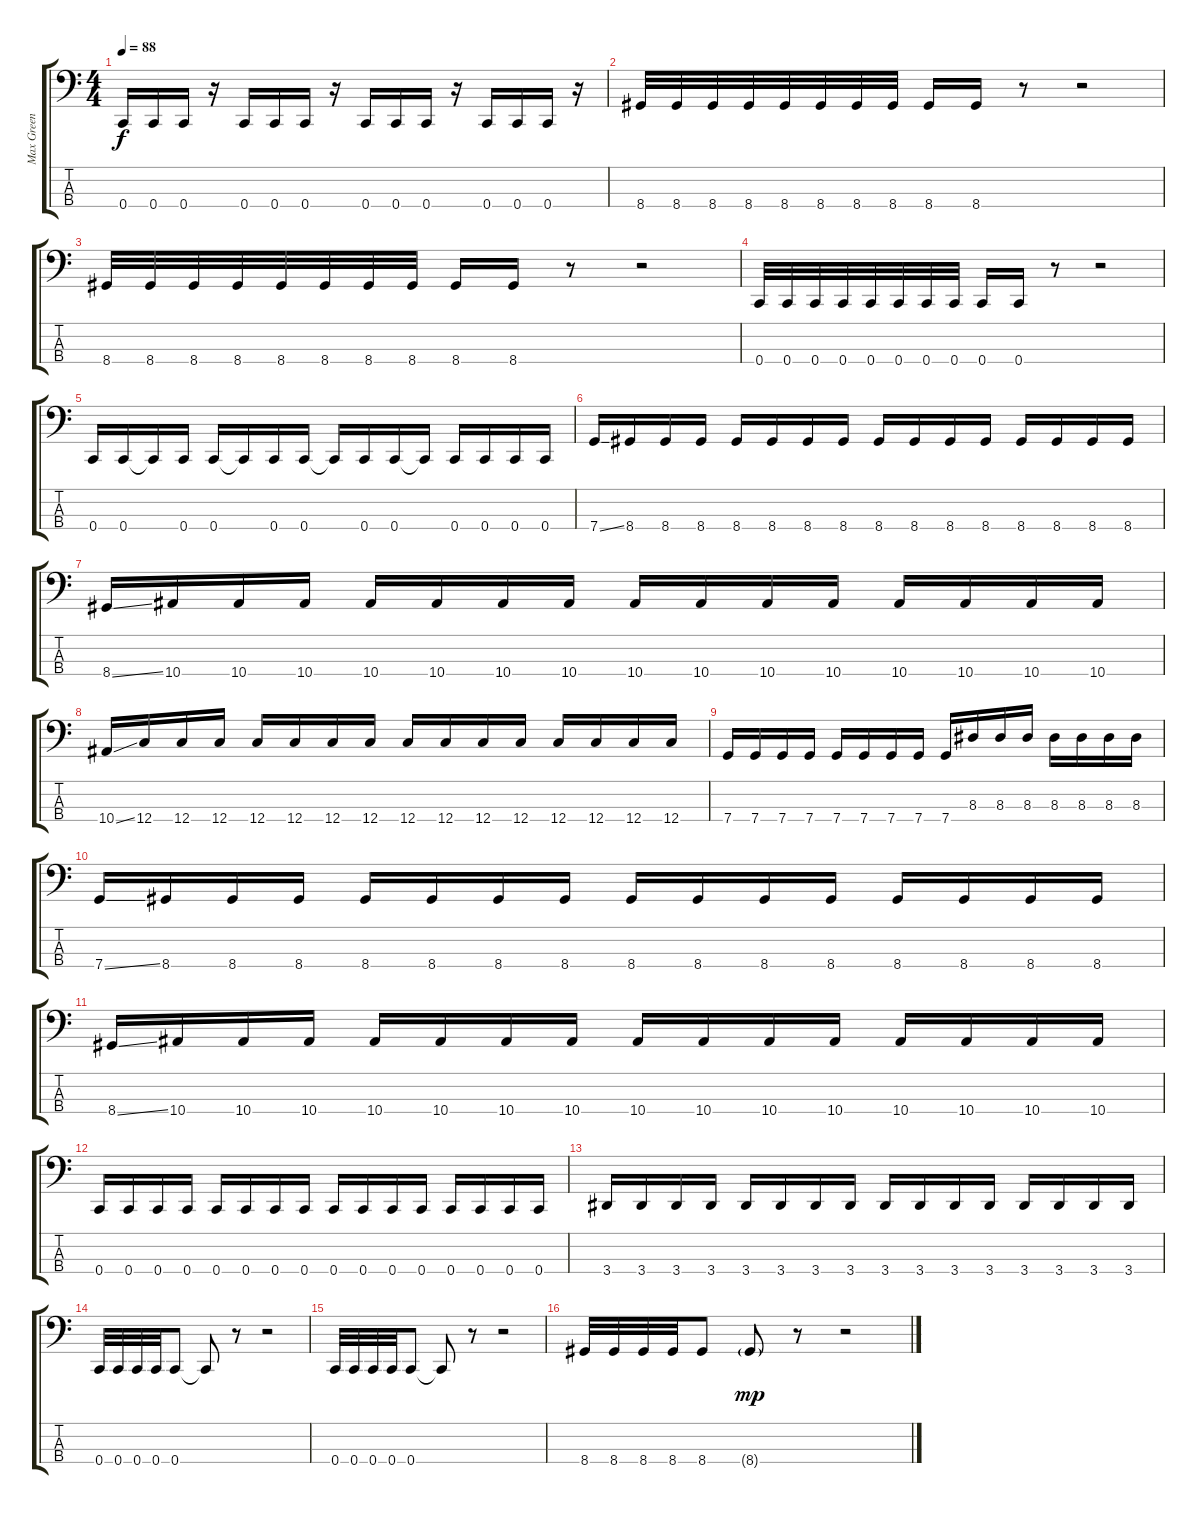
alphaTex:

\track ("Max Green" "Max Green") {instrument electricbassfinger}
\staff {score tabs}
\tuning (F2 C2 G1 C1) {hide}
\ts (4 4)
\tempo 88
\clef f4
\ks c
0.4.16{dy f} 0.4.16 0.4.16 r.16 0.4.16 0.4.16 0.4.16 r.16 0.4.16 0.4.16 0.4.16 r.16 0.4.16 0.4.16 0.4.16 r.16 |
8.4.32 8.4.32 8.4.32 8.4.32 8.4.32 8.4.32 8.4.32 8.4.32 8.4.16 8.4.16 r.8 r.2 |
8.4.32 8.4.32 8.4.32 8.4.32 8.4.32 8.4.32 8.4.32 8.4.32 8.4.16 8.4.16 r.8 r.2 |
0.4.32 0.4.32 0.4.32 0.4.32 0.4.32 0.4.32 0.4.32 0.4.32 0.4.16 0.4.16 r.8 r.2 |
0.4.16 0.4.16 0.4{t}.16 0.4.16 0.4.16 0.4{t}.16 0.4.16 0.4.16 0.4{t}.16 0.4.16 0.4.16 0.4{t}.16 0.4.16 0.4.16 0.4.16 0.4.16 |
7.4{ss}.16 8.4.16 8.4.16 8.4.16 8.4.16 8.4.16 8.4.16 8.4.16 8.4.16 8.4.16 8.4.16 8.4.16 8.4.16 8.4.16 8.4.16 8.4.16 |
8.4{ss}.16 10.4.16 10.4.16 10.4.16 10.4.16 10.4.16 10.4.16 10.4.16 10.4.16 10.4.16 10.4.16 10.4.16 10.4.16 10.4.16 10.4.16 10.4.16 |
10.4{ss}.16 12.4.16 12.4.16 12.4.16 12.4.16 12.4.16 12.4.16 12.4.16 12.4.16 12.4.16 12.4.16 12.4.16 12.4.16 12.4.16 12.4.16 12.4.16 |
7.4.16 7.4.16 7.4.16 7.4.16 7.4.16 7.4.16 7.4.16 7.4.16 7.4.16 8.3.16 8.3.16 8.3.16 8.3.16 8.3.16 8.3.16 8.3.16 |
7.4{ss}.16 8.4.16 8.4.16 8.4.16 8.4.16 8.4.16 8.4.16 8.4.16 8.4.16 8.4.16 8.4.16 8.4.16 8.4.16 8.4.16 8.4.16 8.4.16 |
8.4{ss}.16 10.4.16 10.4.16 10.4.16 10.4.16 10.4.16 10.4.16 10.4.16 10.4.16 10.4.16 10.4.16 10.4.16 10.4.16 10.4.16 10.4.16 10.4.16 |
0.4.16 0.4.16 0.4.16 0.4.16 0.4.16 0.4.16 0.4.16 0.4.16 0.4.16 0.4.16 0.4.16 0.4.16 0.4.16 0.4.16 0.4.16 0.4.16 |
3.4.16 3.4.16 3.4.16 3.4.16 3.4.16 3.4.16 3.4.16 3.4.16 3.4.16 3.4.16 3.4.16 3.4.16 3.4.16 3.4.16 3.4.16 3.4.16 |
0.4.32 0.4.32 0.4.32 0.4.32 0.4.8 0.4{t}.8 r.8 r.2 |
0.4.32 0.4.32 0.4.32 0.4.32 0.4.8 0.4{t}.8 r.8 r.2 |
8.4.32 8.4.32 8.4.32 8.4.32 8.4.8 8.4{g}.8{dy mp} r.8 r.2
